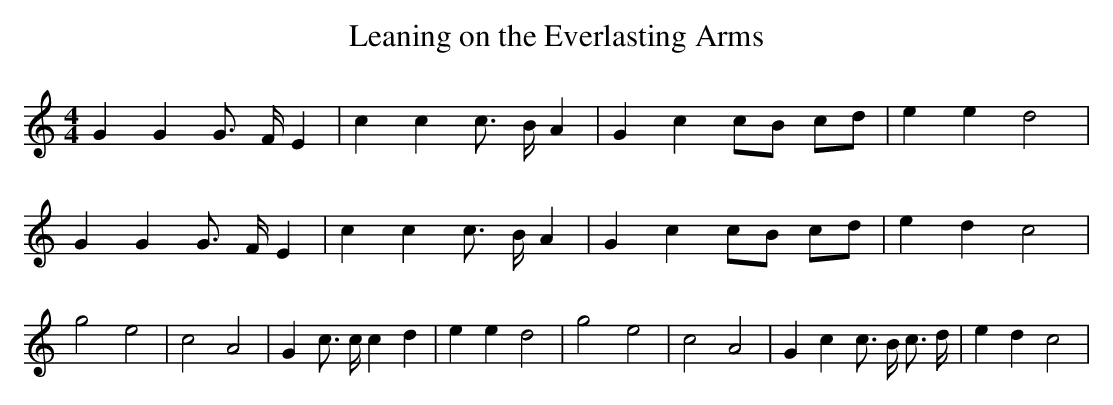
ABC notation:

X:1
T:Leaning on the Everlasting Arms
M:4/4
L:1/4
K:C
 G G G3/4 F/4 E| c c c3/4 B/4 A| G c c/2B/2 c/2d/2| e e d2| G G G3/4 F/4 E|\
 c c c3/4 B/4 A| G c c/2B/2 c/2d/2| e d c2| g2 e2| c2 A2| G c3/4 c/4 c d|\
 e e d2| g2 e2| c2 A2| G c c3/4 B/4 c3/4 d/4| e d c2|
